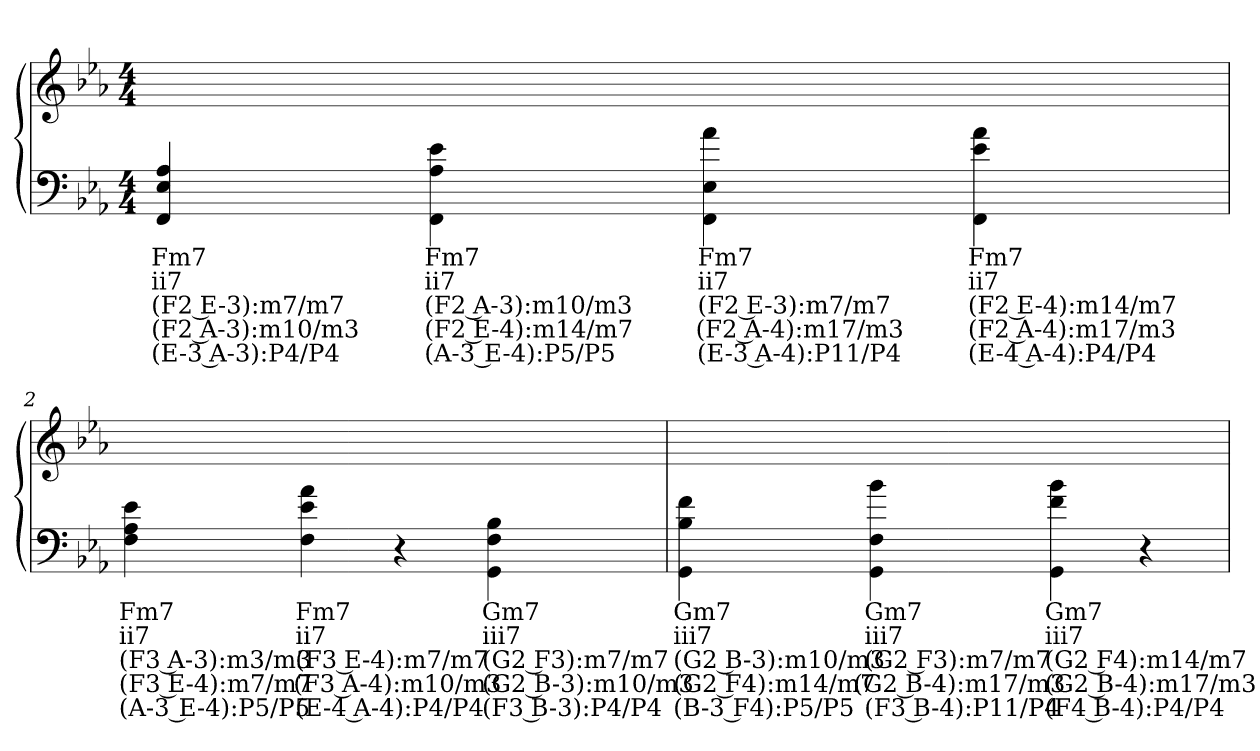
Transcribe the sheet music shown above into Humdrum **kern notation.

**kern	**text	**text	**text	**text	**text	**kern
*part2	*part2	*part2	*part2	*part2	*part2	*part1
*staff2	*staff2	*staff2	*staff2	*staff2	*staff2	*staff1
*clefF4	*	*	*	*	*	*clefG2
*k[b-e-a-]	*	*	*	*	*	*k[b-e-a-]
*E-:	*	*	*	*	*	*E-:
*M4/4	*	*	*	*	*	*M4/4
*MM60	*	*	*	*	*	*MM60
=1	=1	=1	=1	=1	=1	=1
4FF 4E- 4A-	Fm7	ii7	(F2 E-3):m7/m7	(F2 A-3):m10/m3	(E-3 A-3):P4/P4	1ryy
4FF 4A- 4e-	Fm7	ii7	(F2 A-3):m10/m3	(F2 E-4):m14/m7	(A-3 E-4):P5/P5	.
4FF 4E- 4a-	Fm7	ii7	(F2 E-3):m7/m7	(F2 A-4):m17/m3	(E-3 A-4):P11/P4	.
4FF 4e- 4a-	Fm7	ii7	(F2 E-4):m14/m7	(F2 A-4):m17/m3	(E-4 A-4):P4/P4	.
=2	=2	=2	=2	=2	=2	=2
4F 4A- 4e-	Fm7	ii7	(F3 A-3):m3/m3	(F3 E-4):m7/m7	(A-3 E-4):P5/P5	1ryy
4F 4e- 4a-	Fm7	ii7	(F3 E-4):m7/m7	(F3 A-4):m10/m3	(E-4 A-4):P4/P4	.
4r	.	.	.	.	.	.
4GG 4F 4B-	Gm7	iii7	(G2 F3):m7/m7	(G2 B-3):m10/m3	(F3 B-3):P4/P4	.
=3	=3	=3	=3	=3	=3	=3
4GG 4B- 4f	Gm7	iii7	(G2 B-3):m10/m3	(G2 F4):m14/m7	(B-3 F4):P5/P5	1ryy
4GG 4F 4b-	Gm7	iii7	(G2 F3):m7/m7	(G2 B-4):m17/m3	(F3 B-4):P11/P4	.
4GG 4f 4b-	Gm7	iii7	(G2 F4):m14/m7	(G2 B-4):m17/m3	(F4 B-4):P4/P4	.
4r	.	.	.	.	.	.
=	=	=	=	=	=	=
*-	*-	*-	*-	*-	*-	*-
